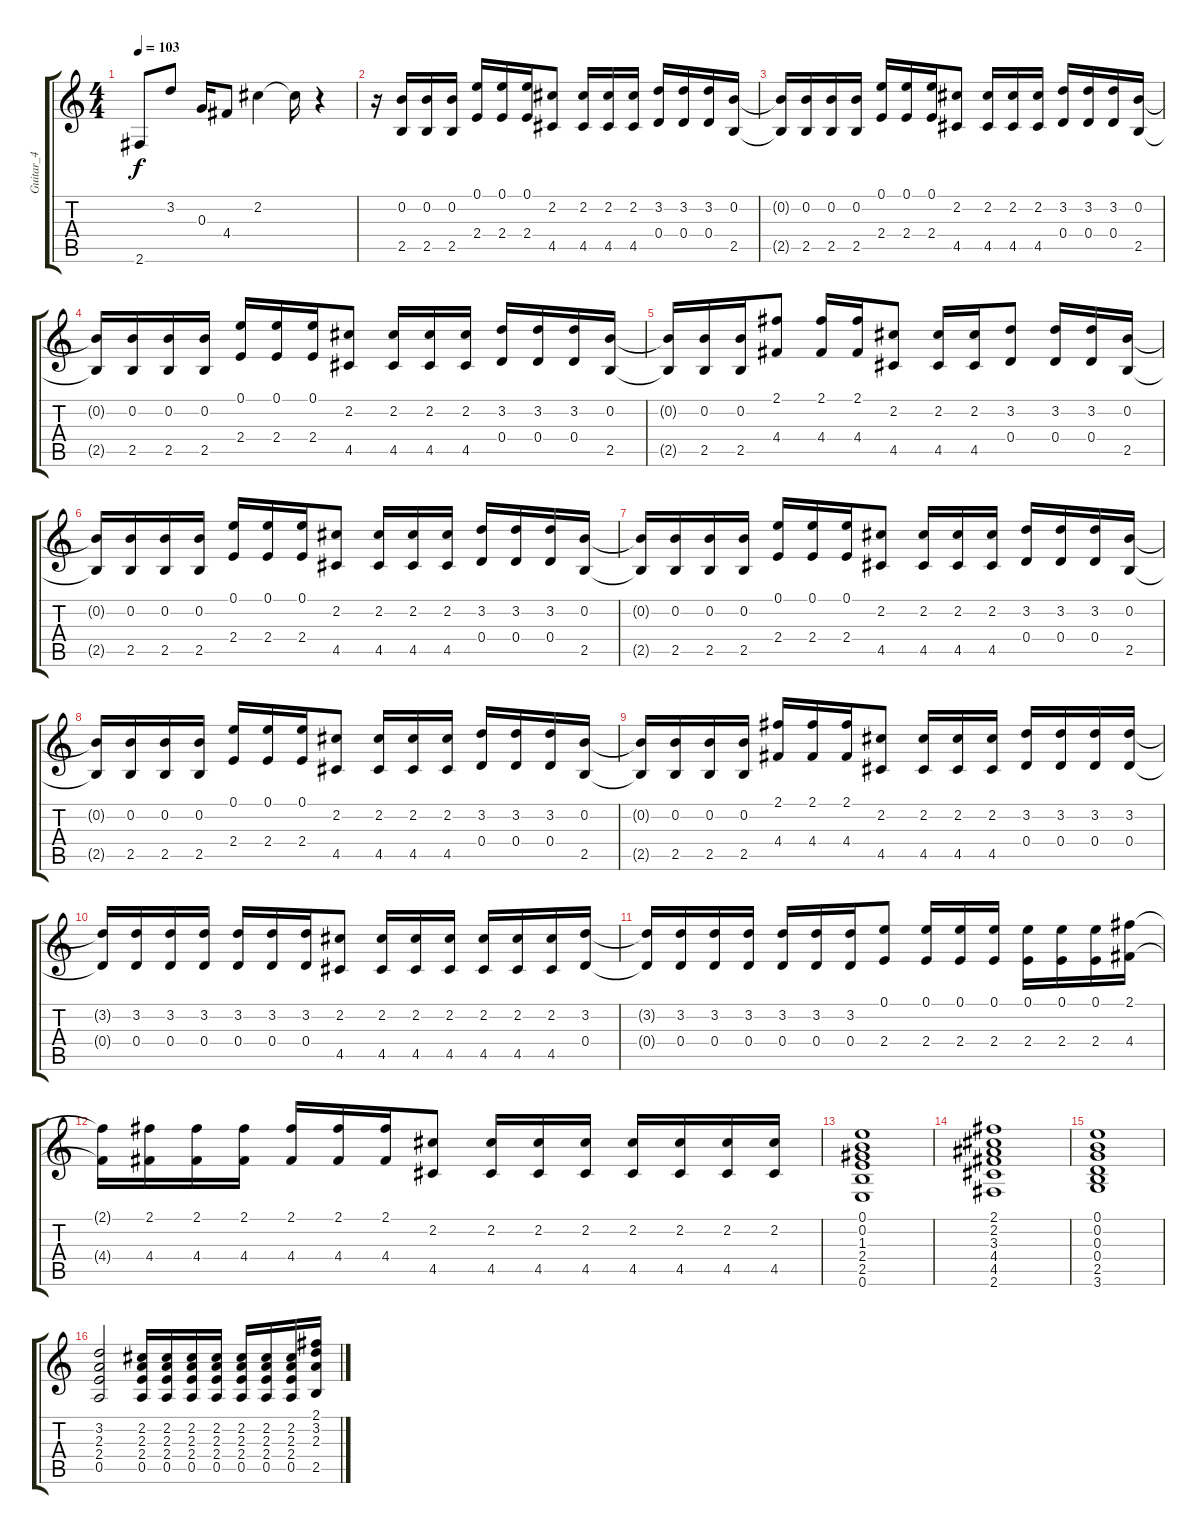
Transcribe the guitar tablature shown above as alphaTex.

\track ("Guitar_4" "Guitar_4") {instrument distortionguitar}
\staff {score tabs}
\tuning (E4 B3 G3 D3 A2 E2) {hide}
\ts (4 4)
\tempo 103
\clef g2
\ks c
2.6{t}.8{dy f} 3.2.8 0.3.16 4.4.8 2.2.4 2.2{t}.16 r.4 |
r.16 (0.2 2.5).16 (0.2 2.5).16 (0.2 2.5).16 (0.1 2.4).16 (0.1 2.4).16 (0.1 2.4).16 (2.2 4.5).8 (2.2 4.5).16 (2.2 4.5).16 (2.2 4.5).16 (3.2 0.4).16 (3.2 0.4).16 (3.2 0.4).16 (0.2 2.5).16 |
(0.2{t} 2.5{t}).16 (0.2 2.5).16 (0.2 2.5).16 (0.2 2.5).16 (0.1 2.4).16 (0.1 2.4).16 (0.1 2.4).16 (2.2 4.5).8 (2.2 4.5).16 (2.2 4.5).16 (2.2 4.5).16 (3.2 0.4).16 (3.2 0.4).16 (3.2 0.4).16 (0.2 2.5).16 |
(0.2{t} 2.5{t}).16 (0.2 2.5).16 (0.2 2.5).16 (0.2 2.5).16 (0.1 2.4).16 (0.1 2.4).16 (0.1 2.4).16 (2.2 4.5).8 (2.2 4.5).16 (2.2 4.5).16 (2.2 4.5).16 (3.2 0.4).16 (3.2 0.4).16 (3.2 0.4).16 (0.2 2.5).16 |
(0.2{t} 2.5{t}).16 (0.2 2.5).16 (0.2 2.5).16 (2.1 4.4).8 (2.1 4.4).16 (2.1 4.4).16 (2.2 4.5).8 (2.2 4.5).16 (2.2 4.5).16 (3.2 0.4).8 (3.2 0.4).16 (3.2 0.4).16 (0.2 2.5).16 |
(0.2{t} 2.5{t}).16 (0.2 2.5).16 (0.2 2.5).16 (0.2 2.5).16 (0.1 2.4).16 (0.1 2.4).16 (0.1 2.4).16 (2.2 4.5).8 (2.2 4.5).16 (2.2 4.5).16 (2.2 4.5).16 (3.2 0.4).16 (3.2 0.4).16 (3.2 0.4).16 (0.2 2.5).16 |
(0.2{t} 2.5{t}).16 (0.2 2.5).16 (0.2 2.5).16 (0.2 2.5).16 (0.1 2.4).16 (0.1 2.4).16 (0.1 2.4).16 (2.2 4.5).8 (2.2 4.5).16 (2.2 4.5).16 (2.2 4.5).16 (3.2 0.4).16 (3.2 0.4).16 (3.2 0.4).16 (0.2 2.5).16 |
(0.2{t} 2.5{t}).16 (0.2 2.5).16 (0.2 2.5).16 (0.2 2.5).16 (0.1 2.4).16 (0.1 2.4).16 (0.1 2.4).16 (2.2 4.5).8 (2.2 4.5).16 (2.2 4.5).16 (2.2 4.5).16 (3.2 0.4).16 (3.2 0.4).16 (3.2 0.4).16 (0.2 2.5).16 |
(0.2{t} 2.5{t}).16 (0.2 2.5).16 (0.2 2.5).16 (0.2 2.5).16 (2.1 4.4).16 (2.1 4.4).16 (2.1 4.4).16 (2.2 4.5).8 (2.2 4.5).16 (2.2 4.5).16 (2.2 4.5).16 (3.2 0.4).16 (3.2 0.4).16 (3.2 0.4).16 (3.2 0.4).16 |
(3.2{t} 0.4{t}).16 (3.2 0.4).16 (3.2 0.4).16 (3.2 0.4).16 (3.2 0.4).16 (3.2 0.4).16 (3.2 0.4).16 (2.2 4.5).8 (2.2 4.5).16 (2.2 4.5).16 (2.2 4.5).16 (2.2 4.5).16 (2.2 4.5).16 (2.2 4.5).16 (3.2 0.4).16 |
(3.2{t} 0.4{t}).16 (3.2 0.4).16 (3.2 0.4).16 (3.2 0.4).16 (3.2 0.4).16 (3.2 0.4).16 (3.2 0.4).16 (0.1 2.4).8 (0.1 2.4).16 (0.1 2.4).16 (0.1 2.4).16 (0.1 2.4).16 (0.1 2.4).16 (0.1 2.4).16 (2.1 4.4).16 |
(2.1{t} 4.4{t}).16 (2.1 4.4).16 (2.1 4.4).16 (2.1 4.4).16 (2.1 4.4).16 (2.1 4.4).16 (2.1 4.4).16 (2.2 4.5).8 (2.2 4.5).16 (2.2 4.5).16 (2.2 4.5).16 (2.2 4.5).16 (2.2 4.5).16 (2.2 4.5).16 (2.2 4.5).16 |
(0.1 0.2 1.3 2.4 2.5 0.6).1 |
(2.1 2.2 3.3 4.4 4.5 2.6).1 |
(0.1 0.2 0.3 0.4 2.5 3.6).1 |
(3.2 2.3 2.4 0.5).2 (2.2 2.3 2.4 0.5).16 (2.2 2.3 2.4 0.5).16 (2.2 2.3 2.4 0.5).16 (2.2 2.3 2.4 0.5).16 (2.2 2.3 2.4 0.5).16 (2.2 2.3 2.4 0.5).16 (2.2 2.3 2.4 0.5).16 (2.1 3.2 2.3 2.5).16
